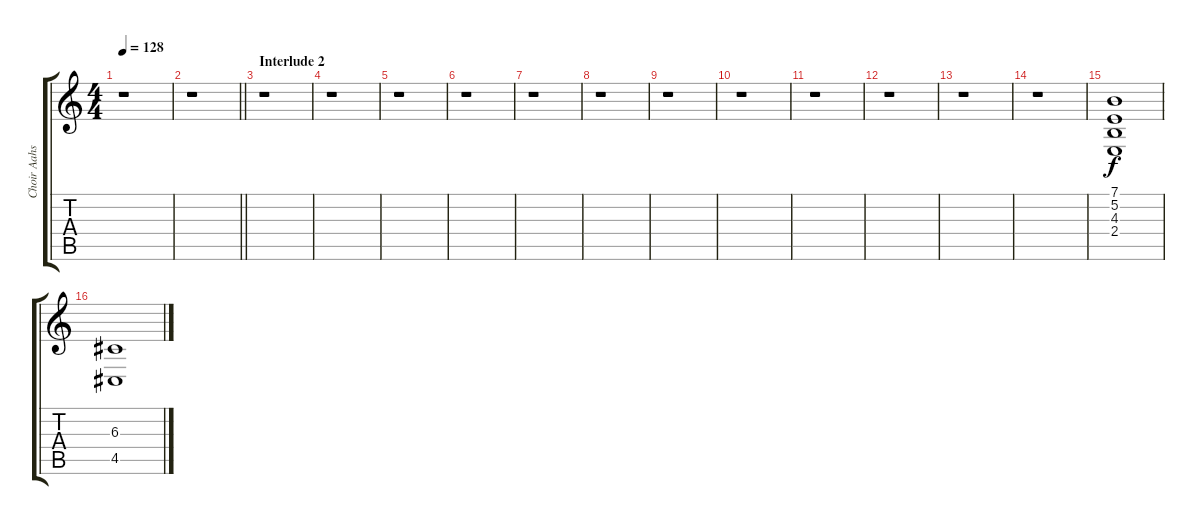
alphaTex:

\track ("Choir Aahs" "Choir Aahs") {instrument choiraahs}
\staff {score tabs}
\tuning (E4 B3 G3 D3 A2 E2) {hide}
\ts (4 4)
\tempo 128
\clef g2
\ks c
r.1{dy f} |
\barLineRight lightlight
r.1 |
\section ("" "Interlude 2")
r.1 |
r.1 |
r.1 |
r.1 |
r.1 |
r.1 |
r.1 |
r.1 |
r.1 |
r.1 |
r.1 |
r.1 |
(7.1 5.2 4.3 2.4).1 |
(6.3 4.5).1
